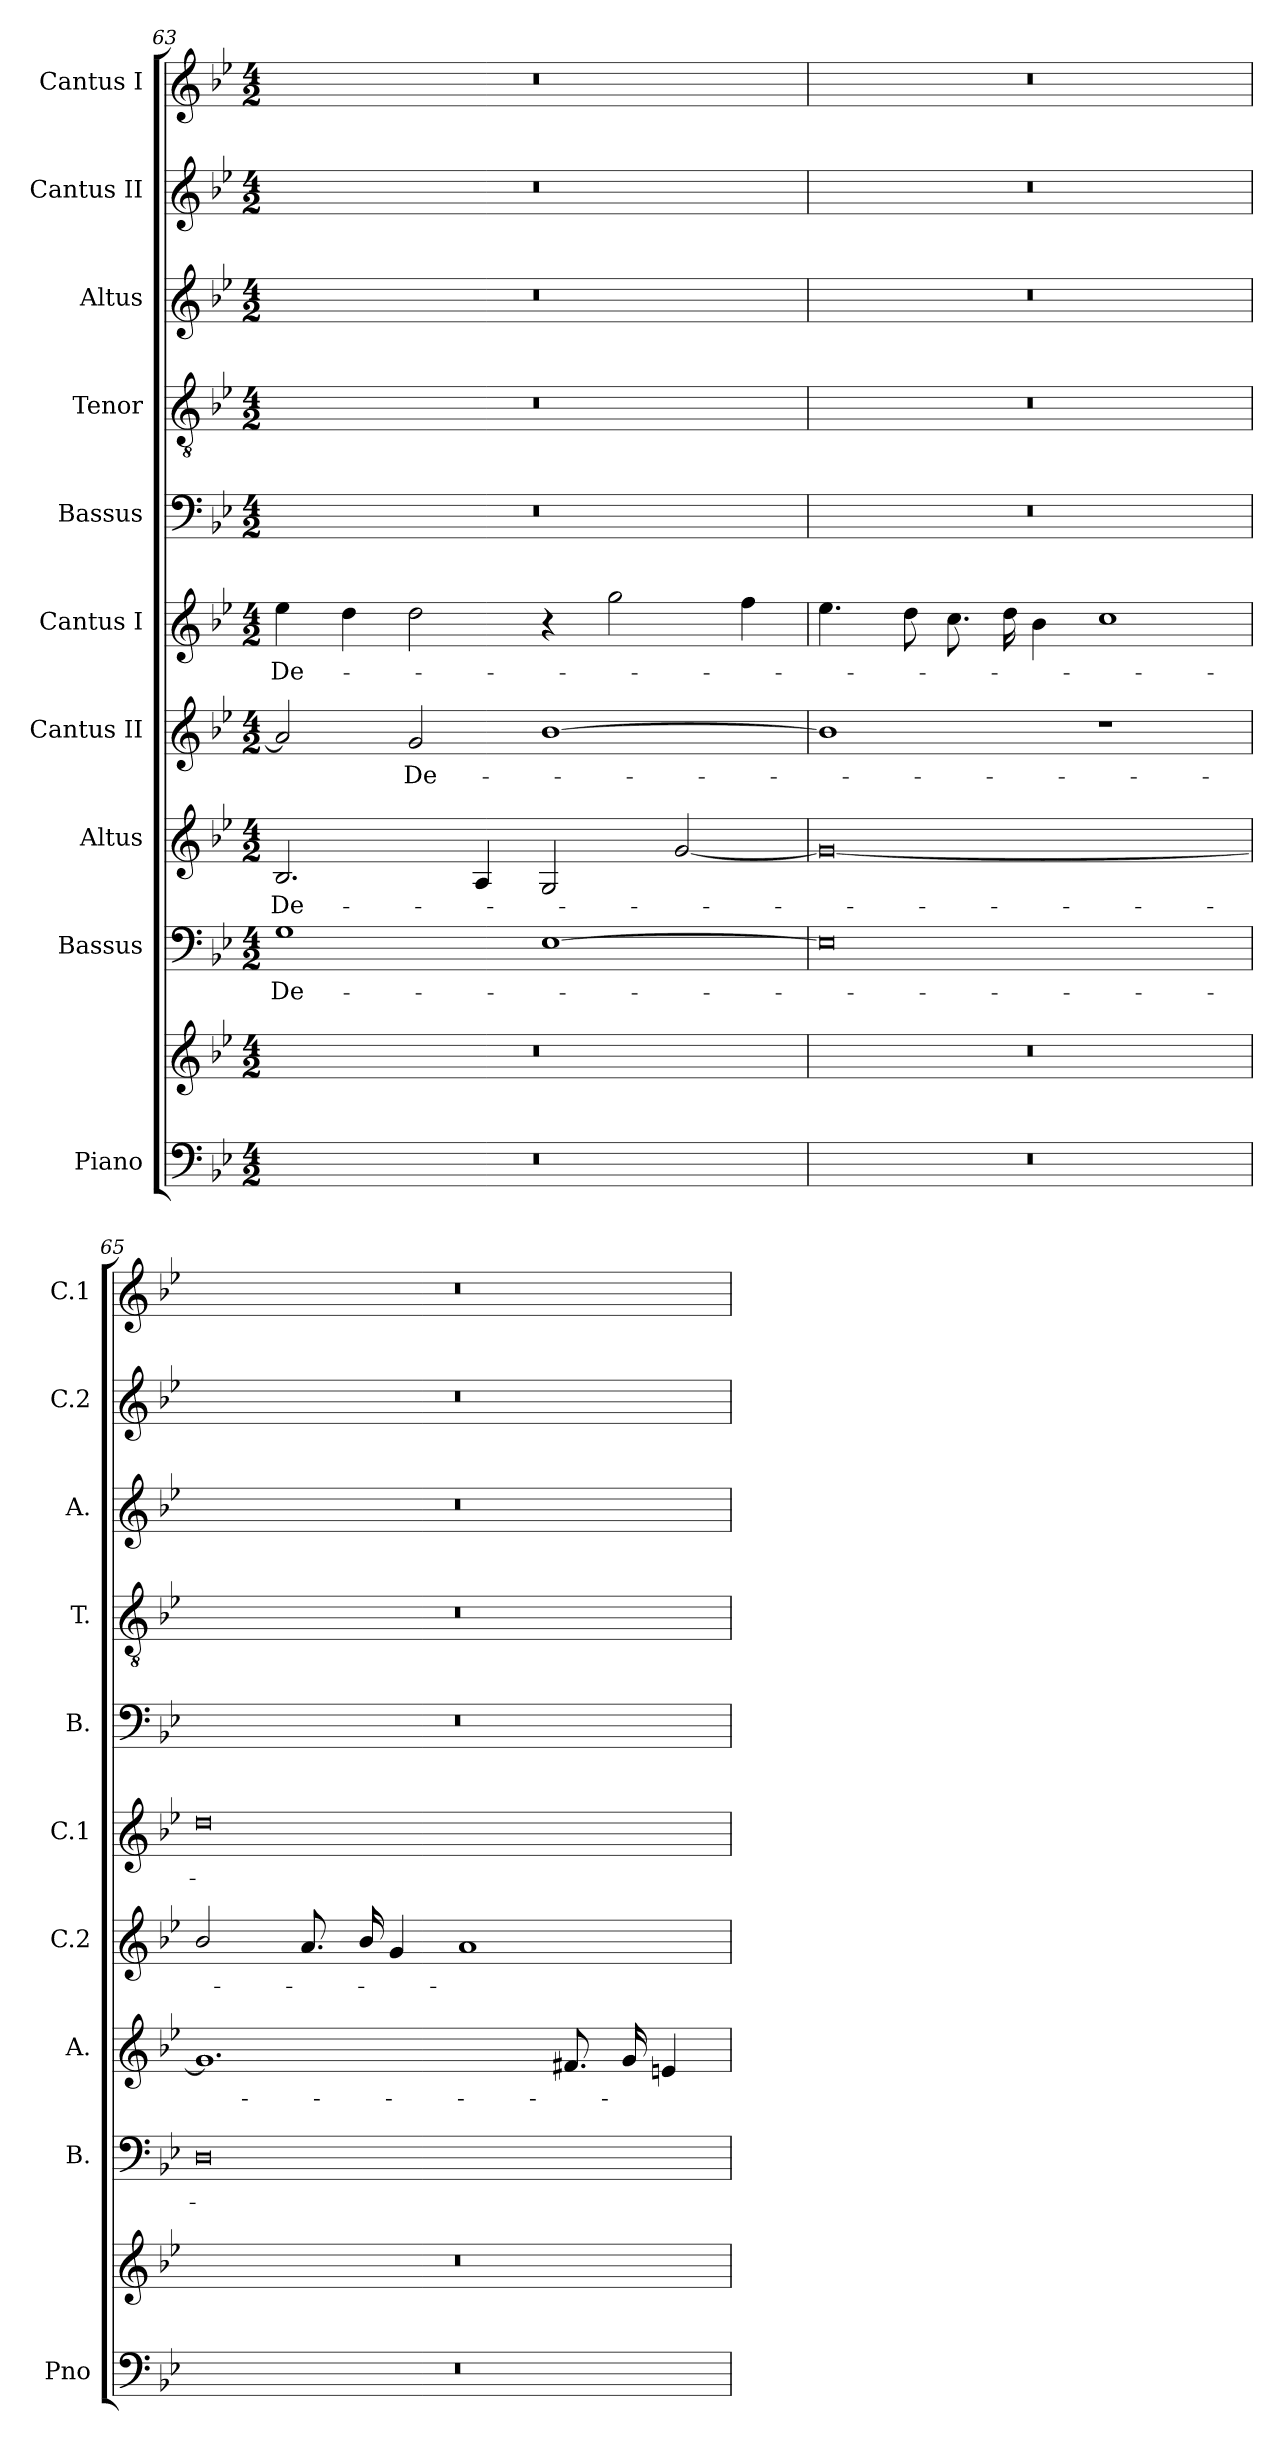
**kern	**kern	**kern	**text	**kern	**text	**kern	**text	**kern	**text	**kern	**kern	**kern	**kern	**kern
*part10	*part10	*part9	*part9	*part8	*part8	*part7	*part7	*part6	*part6	*part5	*part4	*part3	*part2	*part1
*staff11	*staff10	*staff9	*staff9	*staff8	*staff8	*staff7	*staff7	*staff6	*staff6	*staff5	*staff4	*staff3	*staff2	*staff1
*I"Piano	*	*I"Bassus	*	*I"Altus	*	*I"Cantus II	*	*I"Cantus I	*	*I"Bassus	*I"Tenor	*I"Altus	*I"Cantus II	*I"Cantus I
*I'Pno	*	*I'B.	*	*I'A.	*	*I'C.2	*	*I'C.1	*	*I'B.	*I'T.	*I'A.	*I'C.2	*I'C.1
*clefF4	*clefG2	*clefF4	*	*clefG2	*	*clefG2	*	*clefG2	*	*clefF4	*clefGv2	*clefG2	*clefG2	*clefG2
*	*	*	*	*	*	*	*	*	*	*	*ITrd7c12	*	*	*
*k[b-e-]	*k[b-e-]	*k[b-e-]	*	*k[b-e-]	*	*k[b-e-]	*	*k[b-e-]	*	*k[b-e-]	*k[b-e-]	*k[b-e-]	*k[b-e-]	*k[b-e-]
*B-:	*B-:	*B-:	*	*B-:	*	*B-:	*	*B-:	*	*B-:	*B-:	*B-:	*B-:	*B-:
*M4/2	*M4/2	*M4/2	*	*M4/2	*	*M4/2	*	*M4/2	*	*M4/2	*M4/2	*M4/2	*M4/2	*M4/2
=63	=63	=63	=63	=63	=63	=63	=63	=63	=63	=63	=63	=63	=63	=63
!LO:N:vis=1	!LO:N:vis=1	!	!	!	!	!	!	!	!	!	!	!	!	!
!	!	!	!LO:LY:b:color=#000000	!	!	!	!	!	!	!	!	!	!	!
!	!	!	!	!	!LO:LY:b:color=#000000	!	!	!	!	!	!	!	!	!
!	!	!	!	!	!	!	!	!	!LO:LY:b:color=#000000	!LO:N:vis=1	!LO:N:vis=1	!LO:N:vis=1	!LO:N:vis=1	!LO:N:vis=1
0r	0r	1Gi	De-	2.B-i/	De-	2ai/]	.	4ee-i\	De-	0r	0r	0r	0r	0r
.	.	.	.	.	.	.	.	4ddi\	.	.	.	.	.	.
!	!	!	!	!	!	!	!LO:LY:b:color=#000000	!	!	!	!	!	!	!
.	.	.	.	.	.	2gi/	De-	2ddi\	.	.	.	.	.	.
.	.	.	.	4Ai/	.	.	.	.	.	.	.	.	.	.
.	.	[1E-i	.	2Gi/	.	[1b-i	.	4r	.	.	.	.	.	.
.	.	.	.	.	.	.	.	2ggi\	.	.	.	.	.	.
.	.	.	.	[2gi/	.	.	.	.	.	.	.	.	.	.
.	.	.	.	.	.	.	.	4ffi\	.	.	.	.	.	.
=64	=64	=64	=64	=64	=64	=64	=64	=64	=64	=64	=64	=64	=64	=64
!LO:N:vis=1	!LO:N:vis=1	!	!	!	!	!	!	!	!	!LO:N:vis=1	!LO:N:vis=1	!LO:N:vis=1	!LO:N:vis=1	!LO:N:vis=1
0r	0r	0E-i]	.	0gi_	.	1b-i]	.	4.ee-i\	.	0r	0r	0r	0r	0r
.	.	.	.	.	.	.	.	8ddi\	.	.	.	.	.	.
.	.	.	.	.	.	.	.	8.cci\	.	.	.	.	.	.
.	.	.	.	.	.	.	.	16ddi\	.	.	.	.	.	.
.	.	.	.	.	.	.	.	4b-i\	.	.	.	.	.	.
.	.	.	.	.	.	1r	.	1cci	.	.	.	.	.	.
!!LO:LB:g=z
=65	=65	=65	=65	=65	=65	=65	=65	=65	=65	=65	=65	=65	=65	=65
!LO:N:vis=1	!LO:N:vis=1	!	!	!	!	!	!	!	!	!LO:N:vis=1	!LO:N:vis=1	!LO:N:vis=1	!LO:N:vis=1	!LO:N:vis=1
0r	0r	0Di	.	1.gi]	.	2b-i/	.	0ddi	.	0r	0r	0r	0r	0r
.	.	.	.	.	.	8.ai/	.	.	.	.	.	.	.	.
.	.	.	.	.	.	16b-i/	.	.	.	.	.	.	.	.
.	.	.	.	.	.	4gi/	.	.	.	.	.	.	.	.
.	.	.	.	.	.	1ai	.	.	.	.	.	.	.	.
.	.	.	.	8.f#Xi/	.	.	.	.	.	.	.	.	.	.
.	.	.	.	16gi/	.	.	.	.	.	.	.	.	.	.
.	.	.	.	4eni/	.	.	.	.	.	.	.	.	.	.
=	=	=	=	=	=	=	=	=	=	=	=	=	=	=
*-	*-	*-	*-	*-	*-	*-	*-	*-	*-	*-	*-	*-	*-	*-
